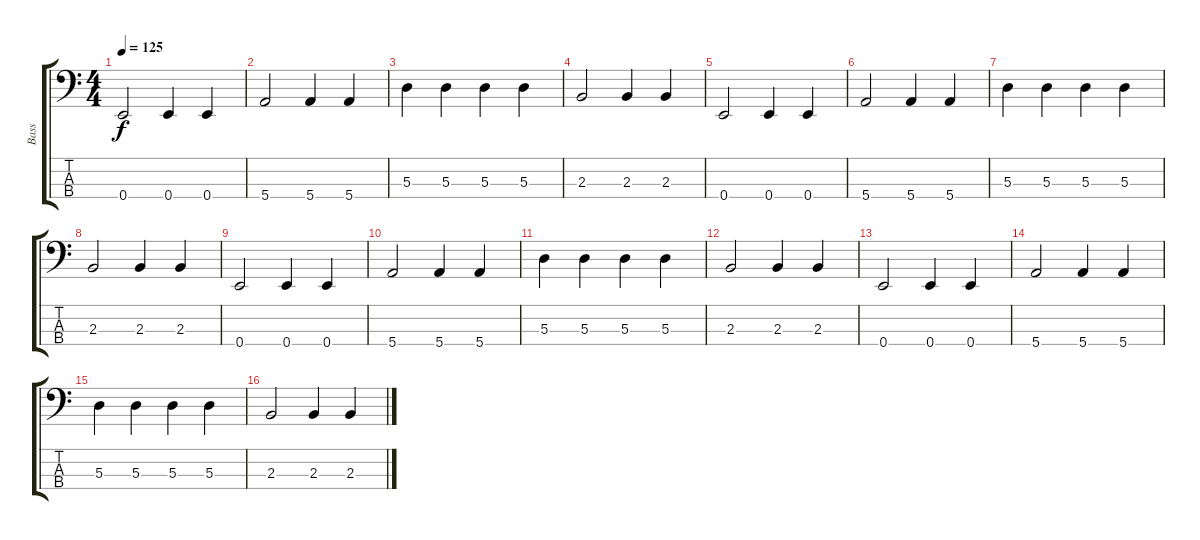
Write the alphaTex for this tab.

\track ("Bass" "Bass") {instrument electricbassfinger}
\staff {score tabs}
\tuning (G2 D2 A1 E1) {hide}
\ts (4 4)
\tempo 125
\clef f4
\ks c
0.4.2{dy f} 0.4.4 0.4.4 |
5.4.2 5.4.4 5.4.4 |
5.3.4 5.3.4 5.3.4 5.3.4 |
2.3.2 2.3.4 2.3.4 |
0.4.2 0.4.4 0.4.4 |
5.4.2 5.4.4 5.4.4 |
5.3.4 5.3.4 5.3.4 5.3.4 |
2.3.2 2.3.4 2.3.4 |
0.4.2 0.4.4 0.4.4 |
5.4.2 5.4.4 5.4.4 |
5.3.4 5.3.4 5.3.4 5.3.4 |
2.3.2 2.3.4 2.3.4 |
0.4.2 0.4.4 0.4.4 |
5.4.2 5.4.4 5.4.4 |
5.3.4 5.3.4 5.3.4 5.3.4 |
2.3.2 2.3.4 2.3.4
